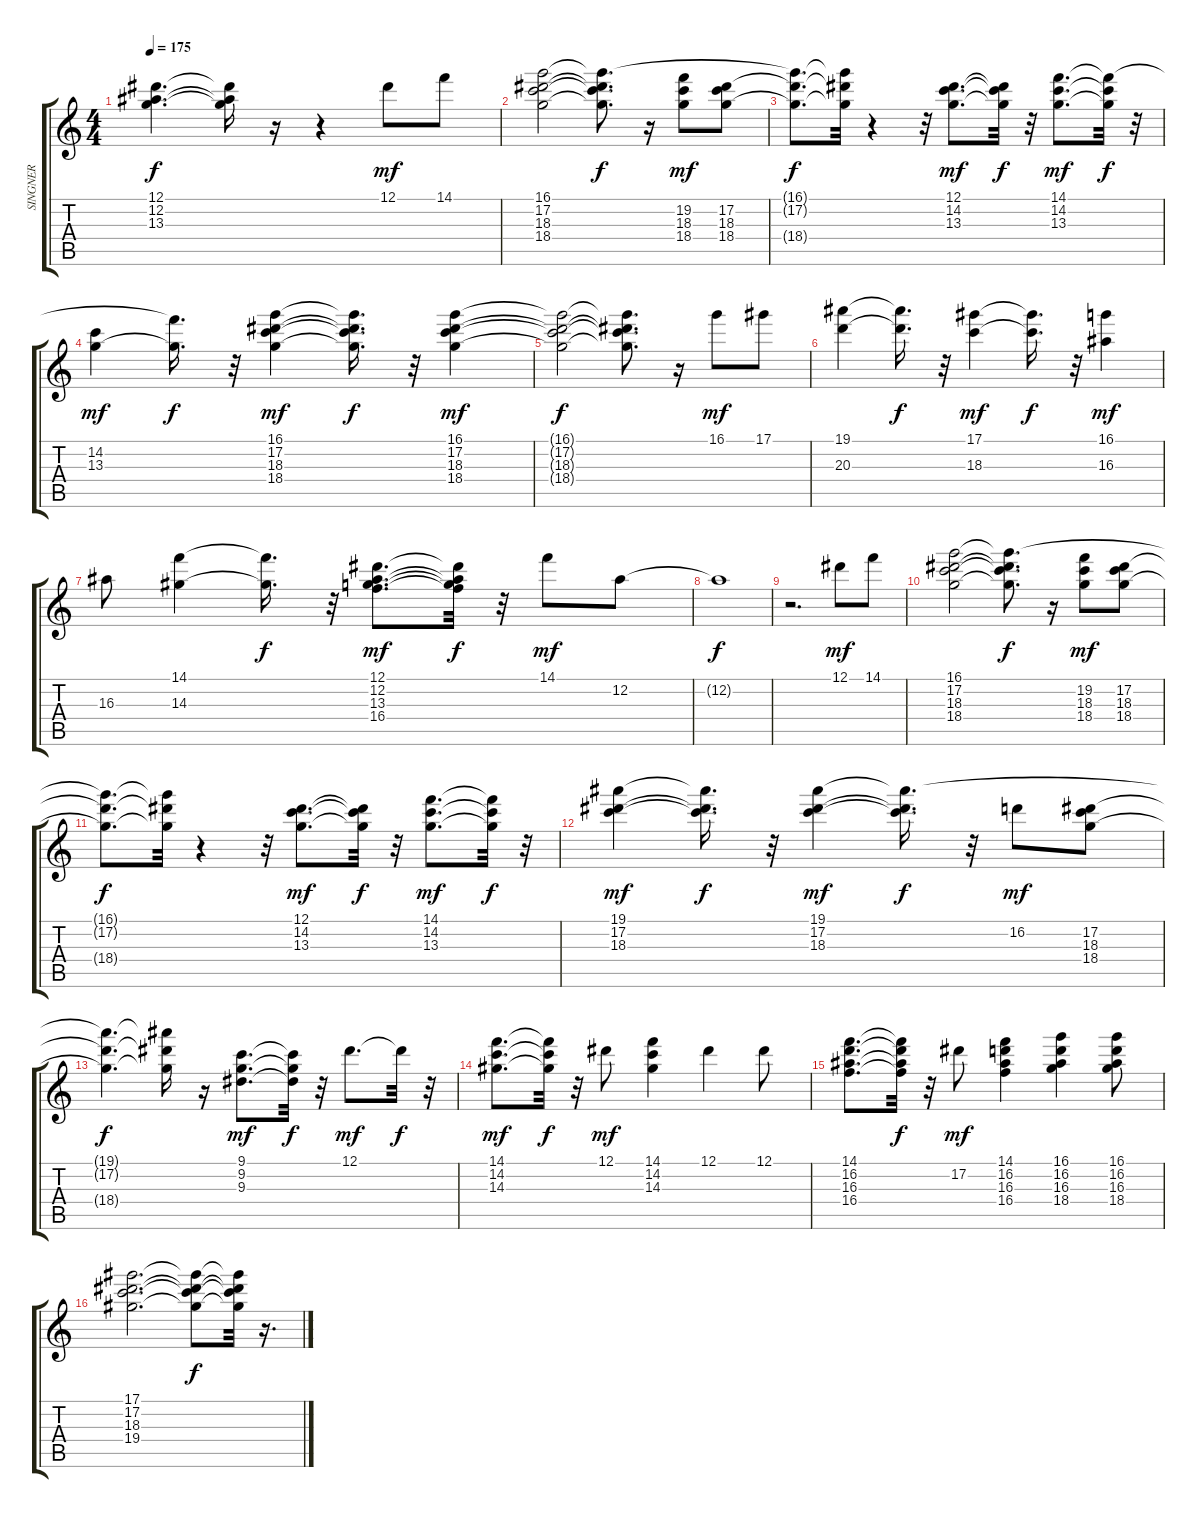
\track ("SINGNER" "SINGNER") {instrument acousticguitarnylon}
\staff {score tabs}
\tuning (Eb4 Bb3 Gb3 Db3 Ab2 Eb2) {hide}
\ts (4 4)
\tempo 175
\clef g2
\ks c
(12.1{t} 12.2{t} 13.3{t}).4{d dy f} (12.1{t} 12.2{t} 13.3{t}).16 r.16 r.4 12.1.8{dy mf} 14.1.8 |
(16.1 17.2 18.3 18.4).2 (16.1{t} 17.2{t} 18.3{t} 18.4{t}).8{d dy f} r.16 (19.2 18.3 18.4).8{dy mf} (17.2 18.3 18.4).8 |
(16.1{t} 17.2{t} 18.4{t}).8{d dy f} (16.1{t} 17.2{t} 18.4{t}).32 r.4 r.32 (12.1 14.2 13.3).8{d dy mf} (12.1{t} 14.2{t} 13.3{t}).32{dy f} r.32 (14.1 14.2 13.3).8{d dy mf} (14.1{t} 14.2{t} 13.3{t}).32{dy f} r.32 |
(14.2 13.3).4{dy mf} (14.1{t} 13.3{t}).16{d dy f} r.32 (16.1 17.2 18.3 18.4).4{dy mf} (16.1{t} 17.2{t} 18.3{t} 18.4{t}).16{d dy f} r.32 (16.1 17.2 18.3 18.4).4{dy mf} |
(16.1{t} 17.2{t} 18.3{t} 18.4{t}).2{dy f} (16.1{t} 17.2{t} 18.3{t} 18.4{t}).8{d} r.16 16.1.8{dy mf} 17.1.8 |
(19.1 20.3).4 (19.1{t} 20.3{t}).16{d dy f} r.32 (17.1 18.3).4{dy mf} (17.1{t} 18.3{t}).16{d dy f} r.32 (16.1 16.3).4{dy mf} |
16.3.8 (14.1 14.3).4 (14.1{t} 14.3{t}).16{d dy f} r.32 (12.1 12.2 13.3 16.4).8{d dy mf} (12.1{t} 12.2{t} 13.3{t} 16.4{t}).32{dy f} r.32 14.1.8{dy mf} 12.2.8 |
12.2{t}.1{dy f} |
r.2{d} 12.1.8{dy mf} 14.1.8 |
(16.1 17.2 18.3 18.4).2 (16.1{t} 17.2{t} 18.3{t} 18.4{t}).8{d dy f} r.16 (19.2 18.3 18.4).8{dy mf} (17.2 18.3 18.4).8 |
(16.1{t} 17.2{t} 18.4{t}).8{d dy f} (16.1{t} 17.2{t} 18.4{t}).32 r.4 r.32 (12.1 14.2 13.3).8{d dy mf} (12.1{t} 14.2{t} 13.3{t}).32{dy f} r.32 (14.1 14.2 13.3).8{d dy mf} (14.1{t} 14.2{t} 13.3{t}).32{dy f} r.32 |
(19.1 17.2 18.3).4{dy mf} (19.1{t} 17.2{t} 18.3{t}).16{d dy f} r.32 (19.1 17.2 18.3).4{dy mf} (19.1{t} 17.2{t} 18.3{t}).16{d dy f} r.32 16.2.8{dy mf} (17.2 18.3 18.4).8 |
(19.1{t} 17.2{t} 18.4{t}).4{d dy f} (19.1{t} 17.2{t} 18.4{t}).16 r.16 (9.1 9.2 9.3).8{d dy mf} (9.1{t} 9.2{t} 9.3{t}).32{dy f} r.32 12.1.8{d dy mf} 12.1{t}.32{dy f} r.32 |
(14.1 14.2 14.3).8{d dy mf} (14.1{t} 14.2{t} 14.3{t}).32{dy f} r.32 12.1.8{dy mf} (14.1 14.2 14.3).4 12.1.4 12.1.8 |
(14.1 16.2 16.3 16.4).8{d} (14.1{t} 16.2{t} 16.3{t} 16.4{t}).32{dy f} r.32 17.2.8{dy mf} (14.1 16.2 16.3 16.4).4 (16.1 16.2 16.3 18.4).4 (16.1 16.2 16.3 18.4).8 |
(17.1 17.2 18.3 19.4).2{d} (17.1{t} 17.2{t} 18.3{t} 19.4{t}).8{dy f} (17.1{t} 17.2{t} 18.3{t} 19.4{t}).32 r.16{d}
